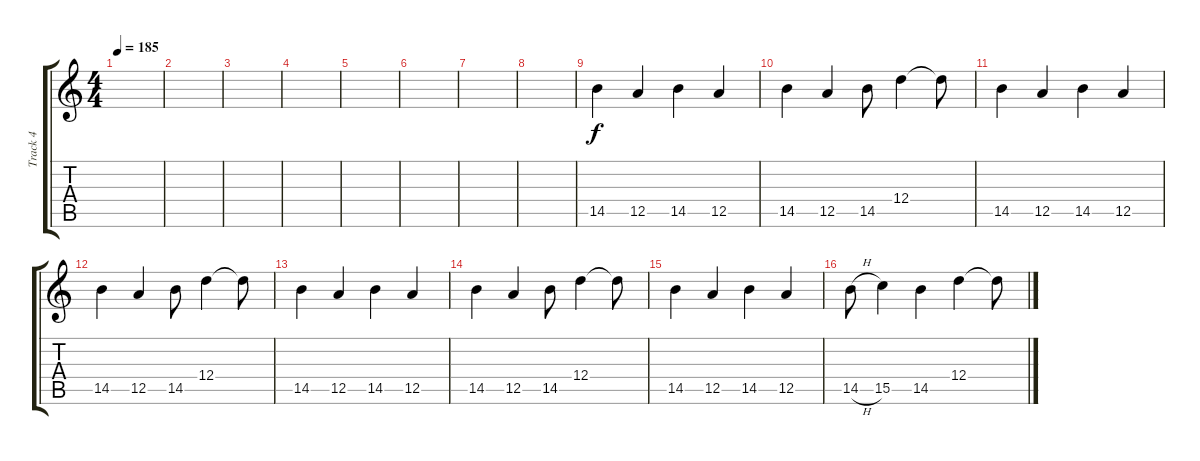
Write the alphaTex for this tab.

\track ("Track 4" "Track 4") {instrument acousticguitarnylon}
\staff {score tabs}
\tuning (E4 B3 G3 D3 A2 E2) {hide}
\ts (4 4)
\tempo 185
\clef g2
\ks c
|
|
|
|
|
|
|
|
14.5.4 12.5.4 14.5.4 12.5.4 |
14.5.4 12.5.4 14.5.8 12.4.4 12.4{t}.8 |
14.5.4 12.5.4 14.5.4 12.5.4 |
14.5.4 12.5.4 14.5.8 12.4.4 12.4{t}.8 |
14.5.4 12.5.4 14.5.4 12.5.4 |
14.5.4 12.5.4 14.5.8 12.4.4 12.4{t}.8 |
14.5.4 12.5.4 14.5.4 12.5.4 |
14.5{h}.8 15.5.4 14.5.4 12.4.4 12.4{t}.8
